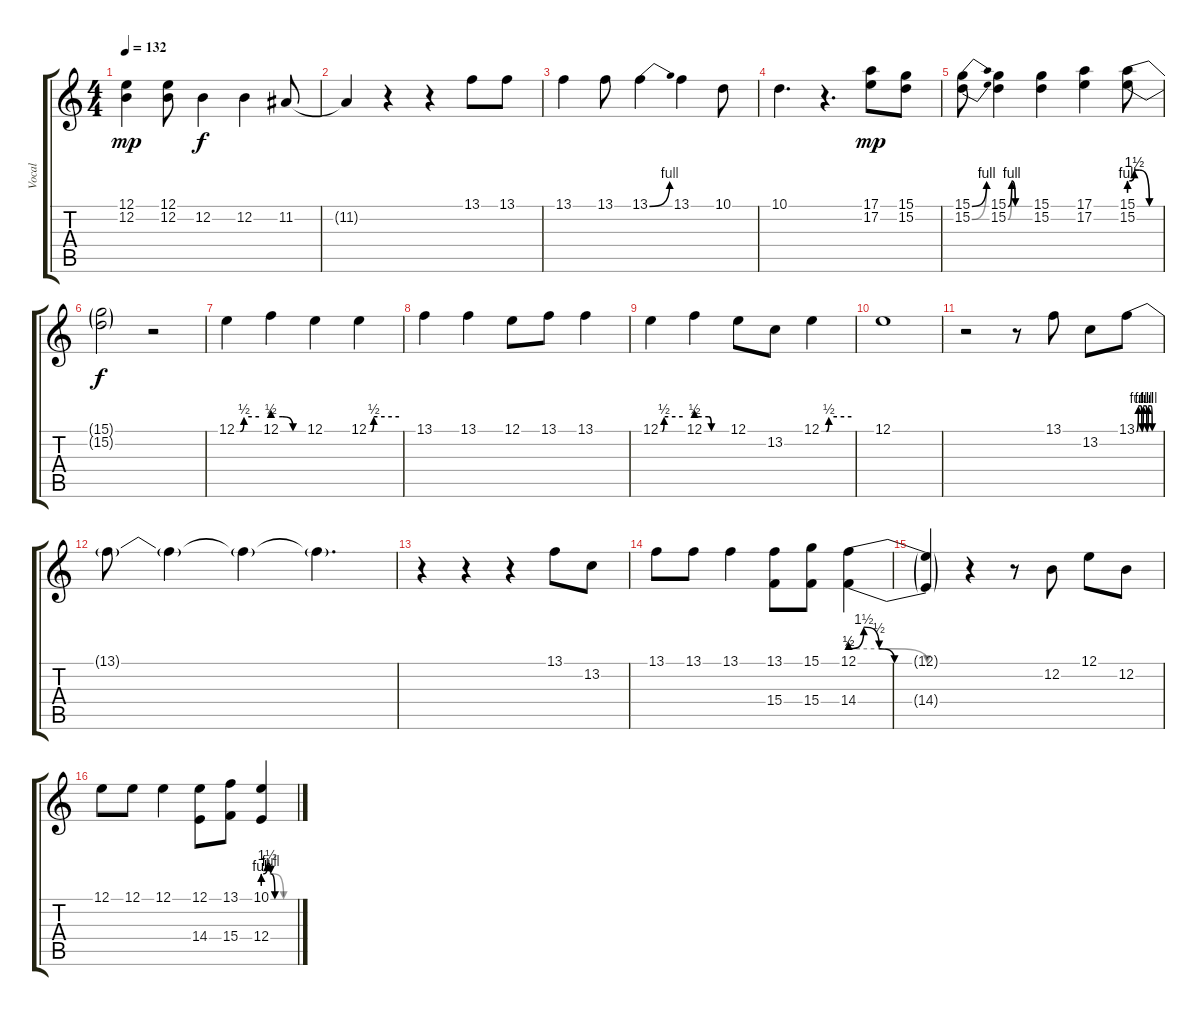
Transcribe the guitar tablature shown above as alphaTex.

\track ("Vocal" "Vocal") {instrument baritonesax}
\staff {score tabs}
\tuning (E4 B3 G3 D3 A2 E2) {hide}
\ts (4 4)
\tempo 132
\clef g2
\ks c
(12.1 12.2).4{dy mp} (12.1 12.2).8 12.2.4{dy f} 12.2.4 11.2.8 |
11.2{t}.4 r.4 r.4 13.1.8 13.1.8 |
13.1.4 13.1.8 13.1{be (bend 0 0 60 4)}.4 13.1.4 10.1.8 |
10.1.4{d} r.4{d} (17.1 17.2).8{dy mp} (15.1 15.2).8 |
(15.1{be (bend 0 0 60 4)} 15.2{be (bend 0 0 60 4)}).8 (15.1{be (custom 0 0 10 4 20 0 60 0)} 15.2{be (custom 0 0 10 4 20 0 60 0)}).4 (15.1 15.2).4 (17.1 17.2).4 (15.1{be (custom 0 4 10 6 20 6 40 0 60 0)} 15.2{be (custom 0 4 10 6 20 6 40 0 60 0)}).8 |
(15.1{t} 15.2{t}).2{dy f} r.2 |
12.1{be (custom 0 0 10 0 20 2 60 2)}.4 12.1{be (custom 0 2 20 2 40 0 60 0)}.4 12.1.4 12.1{be (custom 0 0 5 0 10 2 60 2)}.4 |
13.1.4 13.1.4 12.1.8 13.1.8 13.1.4 |
12.1{be (custom 0 0 5 0 10 2 60 2)}.4 12.1{be (custom 0 2 25 2 30 0 60 0)}.4 12.1.8 13.2.8 12.1{be (custom 0 0 10 0 15 2 60 2)}.4 |
12.1.1 |
r.2 r.8 13.1.8 13.2.8 13.1{be (custom 0 0 5 4 12 4 14 0 18 4 25 4 27 0 31 4 38 4 41 0 60 0)}.8 |
13.1{t}.8 13.1{t}.4 13.1{t}.4 13.1{t}.4{d} |
r.4 r.4 r.4 13.1.8 13.2.8 |
13.1.8 13.1.8 13.1.4 (13.1 15.4).8 (15.1 15.4).8 (12.1{be (custom 0 2 7 6 15 2 23 0 60 0)} 14.4{be (custom 0 2 20 2 40 0 60 0)}).4 |
(12.1{t} 14.4{t}).4 r.4 r.8 12.2.8 12.1.8 12.2.8 |
12.1.8 12.1.8 12.1.4 (12.1 14.4).8 (13.1 15.4).8 (10.1{be (custom 0 4 8 6 15 4 23 0 60 0)} 12.4{be (custom 0 4 20 4 40 0 60 0)}).4
